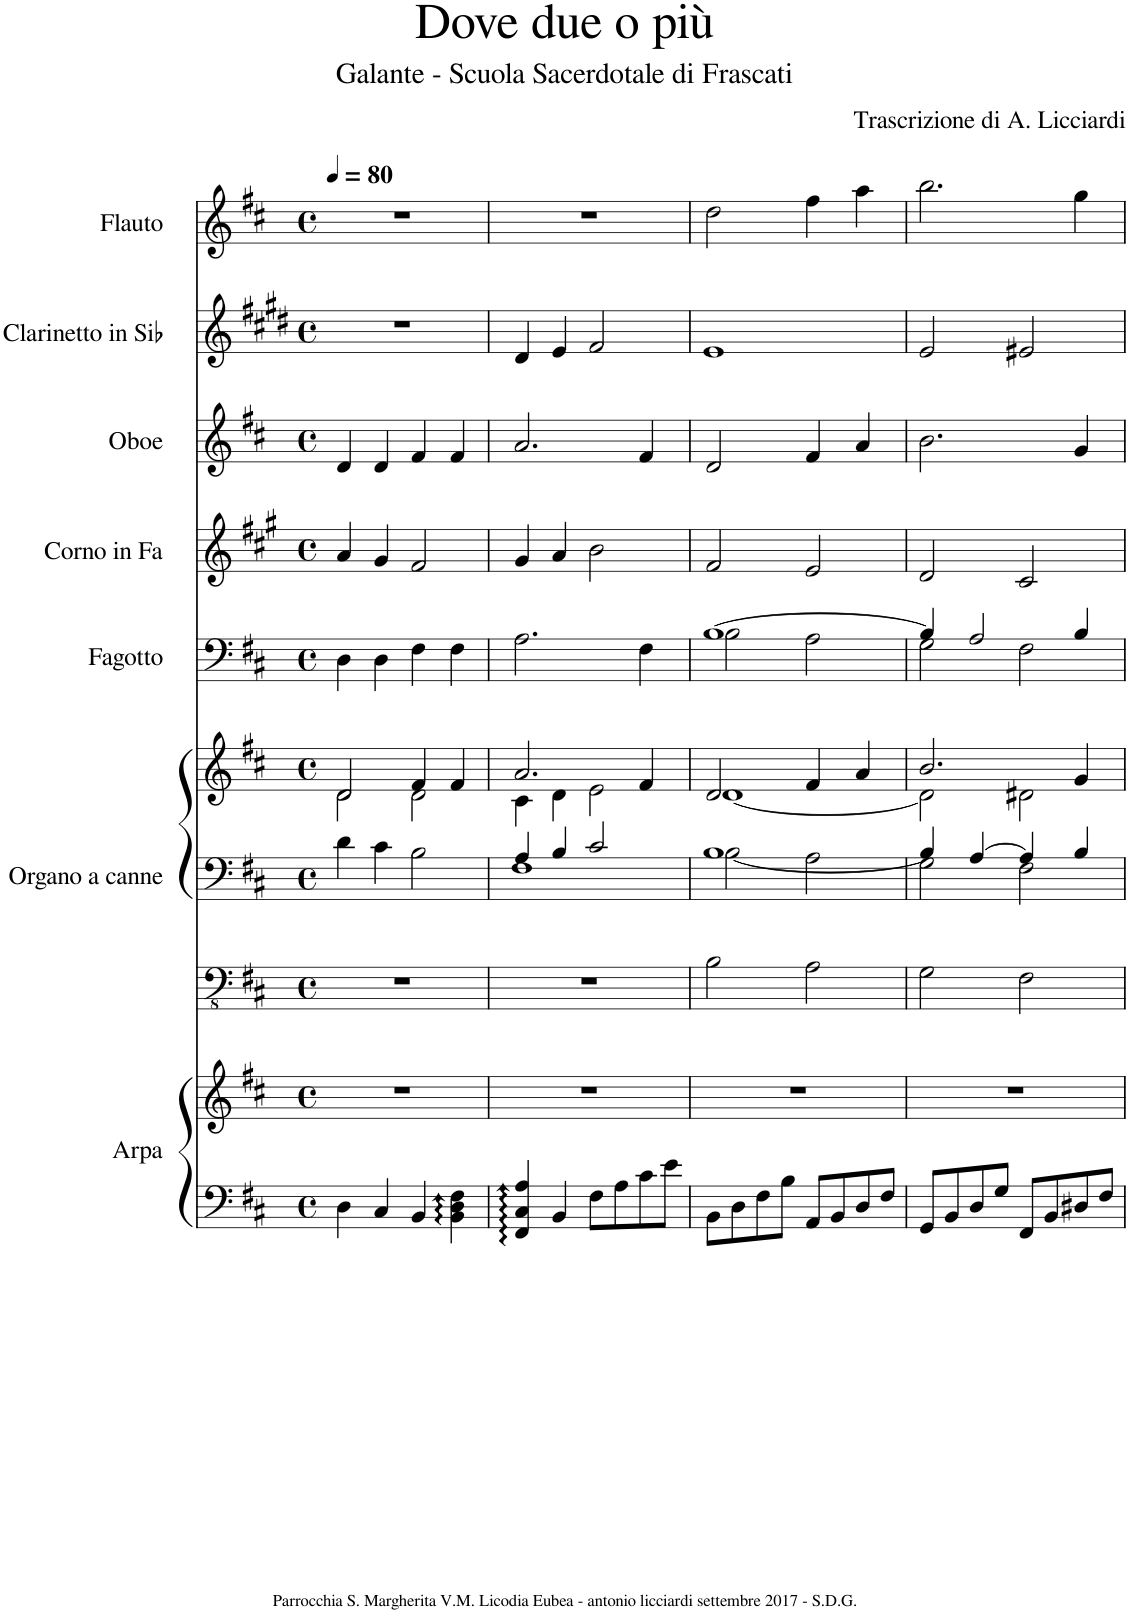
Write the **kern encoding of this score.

**kern	**kern	**kern	**kern	**kern	**kern	**kern	**kern	**kern	**kern
*part7	*part7	*part6	*part6	*part6	*part5	*part4	*part3	*part2	*part1
*staff10	*staff9	*staff8	*staff7	*staff6	*staff5	*staff4	*staff3	*staff2	*staff1
*I"Arpa	*	*I"Organo a canne	*	*	*I"Fagotto	*I"Corno in Fa	*I"Oboe	*I"Clarinetto in Sib	*I"Flauto
*I'Ar.	*	*I'Org.	*	*	*I'Fag.	*I'Cor. Fa	*I'Ob.	*I'Cl. Sib	*I'Fl.
*clefF4	*clefG2	*clefFv4	*clefF4	*clefG2	*clefF4	*clefG2	*clefG2	*clefG2	*clefG2
*	*	*	*	*	*	*Trd4c7	*	*Trd1c2	*
*k[f#c#]	*k[f#c#]	*k[f#c#]	*k[f#c#]	*k[f#c#]	*k[f#c#]	*k[f#c#g#]	*k[f#c#]	*k[f#c#g#d#]	*k[f#c#]
*M4/4	*M4/4	*M4/4	*M4/4	*M4/4	*M4/4	*M4/4	*M4/4	*M4/4	*M4/4
*met(c)	*met(c)	*met(c)	*met(c)	*met(c)	*met(c)	*met(c)	*met(c)	*met(c)	*met(c)
*MM80	*MM80	*MM80	*MM80	*MM80	*MM80	*MM80	*MM80	*MM80	*MM80
=1	=1	=1	=1	=1	=1	=1	=1	=1	=1
*	*	*	*	*^	*	*	*	*	*
4D\	1r	1r	4d\	2d/	2d\	4D\	4a/	4d/	1r	1r
4C#/	.	.	4c#\	.	.	4D\	4g#/	4d/	.	.
4BB/	.	.	2B\	4f#/	2d\	4F#\	2f#/	4f#/	.	.
4BB\ 4D\ 4F#\	.	.	.	4f#/	.	4F#\	.	4f#/	.	.
=2	=2	=2	=2	=2	=2	=2	=2	=2	=2	=2
*	*	*	*^	*	*	*	*	*	*	*
4FF#/ 4C#/ 4A/	1r	1r	4A/	1F#	2.a/	4c#\	2.A\	4g#/	2.a/	4d#/	1r
4BB/	.	.	4B/	.	.	4d\	.	4a/	.	4e/	.
8F#\L	.	.	2c#/	.	.	2e\	.	2b\	.	2f#/	.
8A\	.	.	.	.	.	.	.	.	.	.	.
8c#\	.	.	.	.	4f#/	.	4F#\	.	4f#/	.	.
8e\J	.	.	.	.	.	.	.	.	.	.	.
=3	=3	=3	=3	=3	=3	=3	=3	=3	=3	=3	=3
*	*	*	*	*	*	*	*^	*	*	*	*
8BB\L	1r	2BB\	1B	[2B\	2d/	[1d	[1B	2B\	2f#/	2d/	1e	2dd\
8D\	.	.	.	.	.	.	.	.	.	.	.	.
8F#\	.	.	.	.	.	.	.	.	.	.	.	.
8B\J	.	.	.	.	.	.	.	.	.	.	.	.
8AA/L	.	2AA\	.	2A\	4f#/	.	.	2A\	2e/	4f#/	.	4ff#\
8BB/	.	.	.	.	.	.	.	.	.	.	.	.
8D/	.	.	.	.	4a/	.	.	.	.	4a/	.	4aa\
8F#/J	.	.	.	.	.	.	.	.	.	.	.	.
=4	=4	=4	=4	=4	=4	=4	=4	=4	=4	=4	=4	=4
8GG/L	1r	2GG\	4B/]	2G\	2.b/	2d\]	4B/]	2G\	2d/	2.b\	2e/	2.bb\
8BB/	.	.	.	.	.	.	.	.	.	.	.	.
8D/	.	.	[4A/	.	.	.	2A/	.	.	.	.	.
8G/J	.	.	.	.	.	.	.	.	.	.	.	.
8FF#/L	.	2FF#\	4A/]	2F#\	.	2d#X\	.	2F#\	2c#/	.	2e#X/	.
8BB/	.	.	.	.	.	.	.	.	.	.	.	.
8D#X/	.	.	4B/	.	4g/	.	4B/	.	.	4g/	.	4gg\
8F#/J	.	.	.	.	.	.	.	.	.	.	.	.
*	*	*	*v	*v	*	*	*v	*v	*	*	*	*
*	*	*	*	*v	*v	*	*	*	*	*
=	=	=	=	=	=	=	=	=	=
*-	*-	*-	*-	*-	*-	*-	*-	*-	*-
